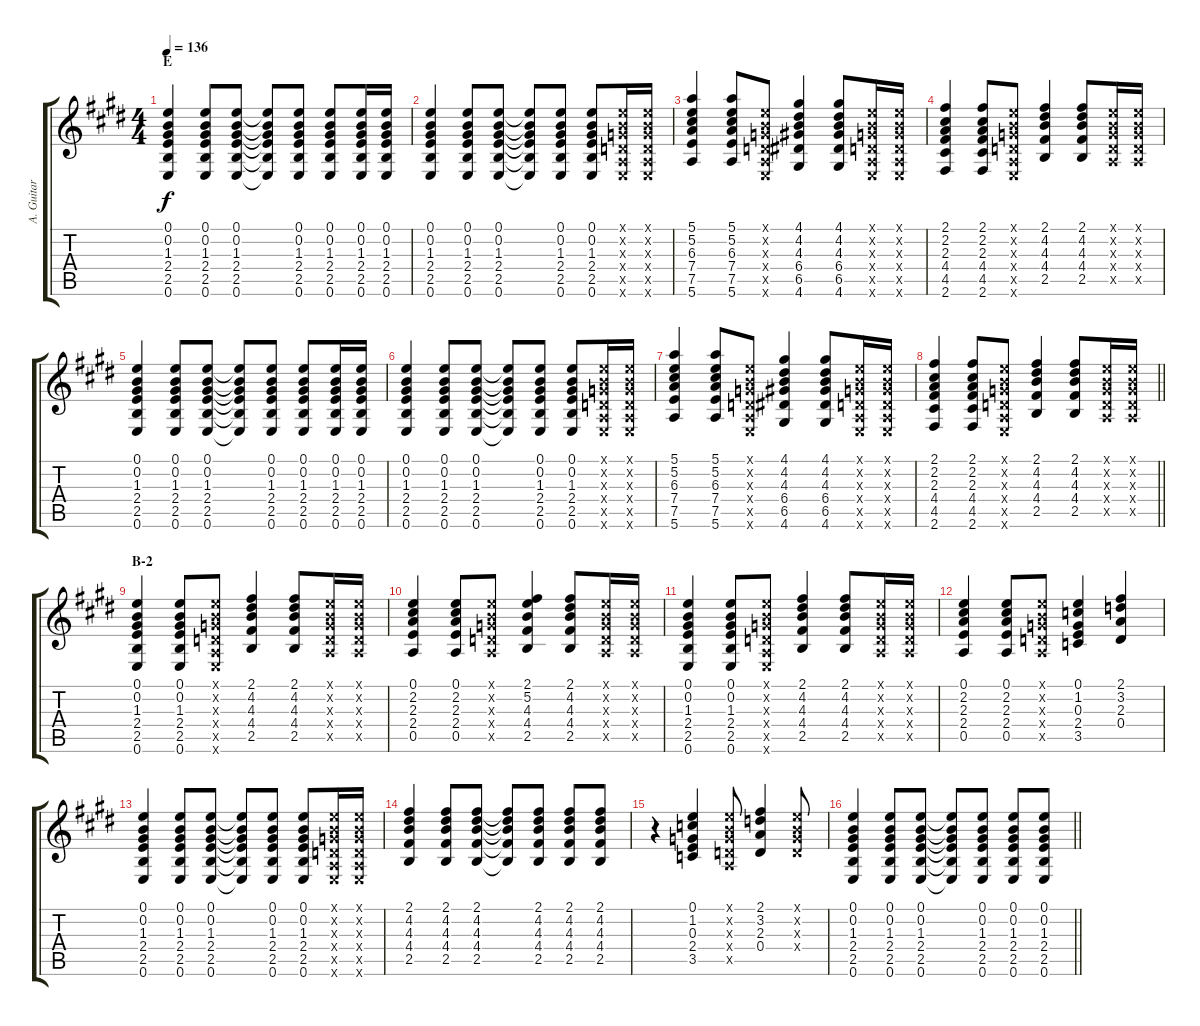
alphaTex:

\track ("A. Guitar" "A. Guitar") {instrument acousticguitarsteel}
\staff {score tabs}
\tuning (E4 B3 G3 D3 A2 E2) {hide}
\ts (4 4)
\section ("" "E")
\tempo 136
\clef g2
\ks e
(0.1 0.2 1.3 2.4 2.5 0.6).4{dy f} (0.1 0.2 1.3 2.4 2.5 0.6).8 (0.1 0.2 1.3 2.4 2.5 0.6).8 (0.1{t} 0.2{t} 1.3{t} 2.4{t} 2.5{t} 0.6{t}).8 (0.1 0.2 1.3 2.4 2.5 0.6).8 (0.1 0.2 1.3 2.4 2.5 0.6).8 (0.1 0.2 1.3 2.4 2.5 0.6).16 (0.1 0.2 1.3 2.4 2.5 0.6).16 |
(0.1 0.2 1.3 2.4 2.5 0.6).4 (0.1 0.2 1.3 2.4 2.5 0.6).8 (0.1 0.2 1.3 2.4 2.5 0.6).8 (0.1{t} 0.2{t} 1.3{t} 2.4{t} 2.5{t} 0.6{t}).8 (0.1 0.2 1.3 2.4 2.5 0.6).8 (0.1 0.2 1.3 2.4 2.5 0.6).8 (0.1{x} 0.2{x} 0.3{x} 0.4{x} 0.5{x} 0.6{x}).16 (0.1{x} 0.2{x} 0.3{x} 0.4{x} 0.5{x} 0.6{x}).16 |
(5.1 5.2 6.3 7.4 7.5 5.6).4 (5.1 5.2 6.3 7.4 7.5 5.6).8 (0.1{x} 0.2{x} 0.3{x} 0.4{x} 0.5{x} 0.6{x}).8 (4.1 4.2 4.3 6.4 6.5 4.6).4 (4.1 4.2 4.3 6.4 6.5 4.6).8 (0.1{x} 0.2{x} 0.3{x} 0.4{x} 0.5{x} 0.6{x}).16 (0.1{x} 0.2{x} 0.3{x} 0.4{x} 0.5{x} 0.6{x}).16 |
(2.1 2.2 2.3 4.4 4.5 2.6).4 (2.1 2.2 2.3 4.4 4.5 2.6).8 (0.1{x} 0.2{x} 0.3{x} 0.4{x} 0.5{x} 0.6{x}).8 (2.1 4.2 4.3 4.4 2.5).4 (2.1 4.2 4.3 4.4 2.5).8 (0.1{x} 0.2{x} 0.3{x} 0.4{x} 0.5{x}).16 (0.1{x} 0.2{x} 0.3{x} 0.4{x} 0.5{x}).16 |
(0.1 0.2 1.3 2.4 2.5 0.6).4 (0.1 0.2 1.3 2.4 2.5 0.6).8 (0.1 0.2 1.3 2.4 2.5 0.6).8 (0.1{t} 0.2{t} 1.3{t} 2.4{t} 2.5{t} 0.6{t}).8 (0.1 0.2 1.3 2.4 2.5 0.6).8 (0.1 0.2 1.3 2.4 2.5 0.6).8 (0.1 0.2 1.3 2.4 2.5 0.6).16 (0.1 0.2 1.3 2.4 2.5 0.6).16 |
(0.1 0.2 1.3 2.4 2.5 0.6).4 (0.1 0.2 1.3 2.4 2.5 0.6).8 (0.1 0.2 1.3 2.4 2.5 0.6).8 (0.1{t} 0.2{t} 1.3{t} 2.4{t} 2.5{t} 0.6{t}).8 (0.1 0.2 1.3 2.4 2.5 0.6).8 (0.1 0.2 1.3 2.4 2.5 0.6).8 (0.1{x} 0.2{x} 0.3{x} 0.4{x} 0.5{x} 0.6{x}).16 (0.1{x} 0.2{x} 0.3{x} 0.4{x} 0.5{x} 0.6{x}).16 |
(5.1 5.2 6.3 7.4 7.5 5.6).4 (5.1 5.2 6.3 7.4 7.5 5.6).8 (0.1{x} 0.2{x} 0.3{x} 0.4{x} 0.5{x} 0.6{x}).8 (4.1 4.2 4.3 6.4 6.5 4.6).4 (4.1 4.2 4.3 6.4 6.5 4.6).8 (0.1{x} 0.2{x} 0.3{x} 0.4{x} 0.5{x} 0.6{x}).16 (0.1{x} 0.2{x} 0.3{x} 0.4{x} 0.5{x} 0.6{x}).16 |
\barLineRight lightlight
(2.1 2.2 2.3 4.4 4.5 2.6).4 (2.1 2.2 2.3 4.4 4.5 2.6).8 (0.1{x} 0.2{x} 0.3{x} 0.4{x} 0.5{x} 0.6{x}).8 (2.1 4.2 4.3 4.4 2.5).4 (2.1 4.2 4.3 4.4 2.5).8 (0.1{x} 0.2{x} 0.3{x} 0.4{x} 0.5{x}).16 (0.1{x} 0.2{x} 0.3{x} 0.4{x} 0.5{x}).16 |
\section ("" "B-2")
(0.1 0.2 1.3 2.4 2.5 0.6).4 (0.1 0.2 1.3 2.4 2.5 0.6).8 (0.1{x} 0.2{x} 0.3{x} 0.4{x} 0.5{x} 0.6{x}).8 (2.1 4.2 4.3 4.4 2.5).4 (2.1 4.2 4.3 4.4 2.5).8 (0.1{x} 0.2{x} 0.3{x} 0.4{x} 0.5{x}).16 (0.1{x} 0.2{x} 0.3{x} 0.4{x} 0.5{x}).16 |
(0.1 2.2 2.3 2.4 0.5).4 (0.1 2.2 2.3 2.4 0.5).8 (0.1{x} 0.2{x} 0.3{x} 0.4{x} 0.5{x}).8 (2.1 5.2 4.3 4.4 2.5).4 (2.1 4.2 4.3 4.4 2.5).8 (0.1{x} 0.2{x} 0.3{x} 0.4{x} 0.5{x}).16 (0.1{x} 0.2{x} 0.3{x} 0.4{x} 0.5{x}).16 |
(0.1 0.2 1.3 2.4 2.5 0.6).4 (0.1 0.2 1.3 2.4 2.5 0.6).8 (0.1{x} 0.2{x} 0.3{x} 0.4{x} 0.5{x} 0.6{x}).8 (2.1 4.2 4.3 4.4 2.5).4 (2.1 4.2 4.3 4.4 2.5).8 (0.1{x} 0.2{x} 0.3{x} 0.4{x} 0.5{x}).16 (0.1{x} 0.2{x} 0.3{x} 0.4{x} 0.5{x}).16 |
(0.1 2.2 2.3 2.4 0.5).4 (0.1 2.2 2.3 2.4 0.5).8 (0.1{x} 0.2{x} 0.3{x} 0.4{x} 0.5{x}).8 (0.1 1.2 0.3 2.4 3.5).4 (2.1 3.2 2.3 0.4).4 |
(0.1 0.2 1.3 2.4 2.5 0.6).4 (0.1 0.2 1.3 2.4 2.5 0.6).8 (0.1 0.2 1.3 2.4 2.5 0.6).8 (0.1{t} 0.2{t} 1.3{t} 2.4{t} 2.5{t} 0.6{t}).8 (0.1 0.2 1.3 2.4 2.5 0.6).8 (0.1 0.2 1.3 2.4 2.5 0.6).8 (0.1{x} 0.2{x} 0.3{x} 0.4{x} 0.5{x} 0.6{x}).16 (0.1{x} 0.2{x} 0.3{x} 0.4{x} 0.5{x} 0.6{x}).16 |
(2.1 4.2 4.3 4.4 2.5).4 (2.1 4.2 4.3 4.4 2.5).8 (2.1 4.2 4.3 4.4 2.5).8 (2.1{t} 4.2{t} 4.3{t} 4.4{t} 2.5{t}).8 (2.1 4.2 4.3 4.4 2.5).8 (2.1 4.2 4.3 4.4 2.5).8 (2.1 4.2 4.3 4.4 2.5).8 |
r.4 (0.1 1.2 0.3 2.4 3.5).4 (0.1{x} 0.2{x} 0.3{x} 0.4{x} 0.5{x}).8 (2.1 3.2 2.3 0.4).4 (0.1{x} 0.2{x} 0.3{x} 0.4{x}).8 |
\barLineRight lightlight
(0.1 0.2 1.3 2.4 2.5 0.6).4 (0.1 0.2 1.3 2.4 2.5 0.6).8 (0.1 0.2 1.3 2.4 2.5 0.6).8 (0.1{t} 0.2{t} 1.3{t} 2.4{t} 2.5{t} 0.6{t}).8 (0.1 0.2 1.3 2.4 2.5 0.6).8 (0.1 0.2 1.3 2.4 2.5 0.6).8 (0.1 0.2 1.3 2.4 2.5 0.6).8
